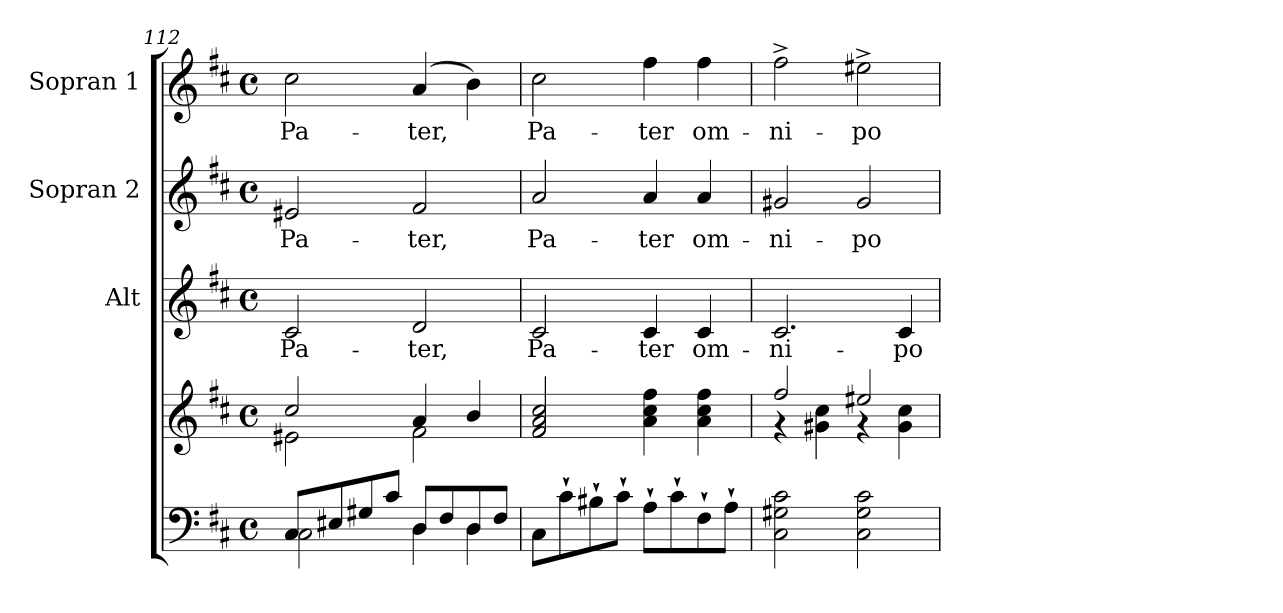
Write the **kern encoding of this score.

**kern	**kern	**kern	**text	**kern	**text	**kern	**text
*part4	*part4	*part3	*part3	*part2	*part2	*part1	*part1
*staff5	*staff4	*staff3	*staff3	*staff2	*staff2	*staff1	*staff1
*	*	*I"Alt	*	*I"Sopran 2	*	*I"Sopran 1	*
*	*	*I'A.	*	*I'S. 2	*	*I'S. 1	*
*clefF4	*clefG2	*clefG2	*	*clefG2	*	*clefG2	*
*k[f#c#]	*k[f#c#]	*k[f#c#]	*	*k[f#c#]	*	*k[f#c#]	*
*D:	*D:	*D:	*	*D:	*	*D:	*
*M4/4	*M4/4	*M4/4	*	*M4/4	*	*M4/4	*
*met(c)	*met(c)	*met(c)	*	*met(c)	*	*met(c)	*
=112	=112	=112	=112	=112	=112	=112	=112
*^	*^	*	*	*	*	*	*
!	!	!	!	!	!LO:LY:b	!	!LO:LY:b	!	!LO:LY:b
8C#/L	2C#\	2cc#/	2e#X\	2c#/	Pa-	2e#X/	Pa-	2cc#\	Pa-
8E#X/	.	.	.	.	.	.	.	.	.
8G#X/	.	.	.	.	.	.	.	.	.
8c#/J	.	.	.	.	.	.	.	.	.
!	!	!	!	!	!LO:LY:b	!	!LO:LY:b	!	!LO:LY:b
8D/L	4D\	4a/	2f#\	2d/	-ter,	2f#/	-ter,	(4a/	-ter,
8F#/	.	.	.	.	.	.	.	.	.
8D/	4D\	4b/	.	.	.	.	.	4b\)	.
8F#/J	.	.	.	.	.	.	.	.	.
*v	*v	*	*	*	*	*	*	*	*
*	*v	*v	*	*	*	*	*	*
!!LO:PB:g=z
=113	=113	=113	=113	=113	=113	=113	=113
!	!	!	!LO:LY:b	!	!LO:LY:b	!	!LO:LY:b
8C#\L	2f#/ 2a/ 2cc#/	2c#/	Pa-	2a/	Pa-	2cc#\	Pa-
8c#`>\	.	.	.	.	.	.	.
8B#X`>\	.	.	.	.	.	.	.
8c#`>\J	.	.	.	.	.	.	.
!	!	!	!LO:LY:b	!	!LO:LY:b	!	!LO:LY:b
8A`>\L	4a\ 4cc#\ 4ff#\	4c#/	-ter	4a/	-ter	4ff#\	-ter
8c#`>\	.	.	.	.	.	.	.
!	!	!	!LO:LY:b	!	!LO:LY:b	!	!LO:LY:b
8F#`>\	4a\ 4cc#\ 4ff#\	4c#/	om-	4a/	om-	4ff#\	om-
8A`>\J	.	.	.	.	.	.	.
=114	=114	=114	=114	=114	=114	=114	=114
*	*^	*	*	*	*	*	*
!	!	!	!	!LO:LY:b	!	!LO:LY:b	!	!LO:LY:b
2C#\ 2G#X\ 2c#\	2ff#/	4rg	2.c#/	-ni-	2g#X/	-ni-	2ff#^>\	-ni-
.	.	4g#X\ 4cc#\	.	.	.	.	.	.
!	!	!	!	!	!	!LO:LY:b	!	!LO:LY:b
2C#\ 2G#\ 2c#\	2ee#X/	4rg	.	.	2g#/	-po-	2ee#X^>\	-po-
!	!	!	!	!LO:LY:b	!	!	!	!
.	.	4g#\ 4cc#\	4c#/	-po-	.	.	.	.
*	*v	*v	*	*	*	*	*	*
=	=	=	=	=	=	=	=
*-	*-	*-	*-	*-	*-	*-	*-
